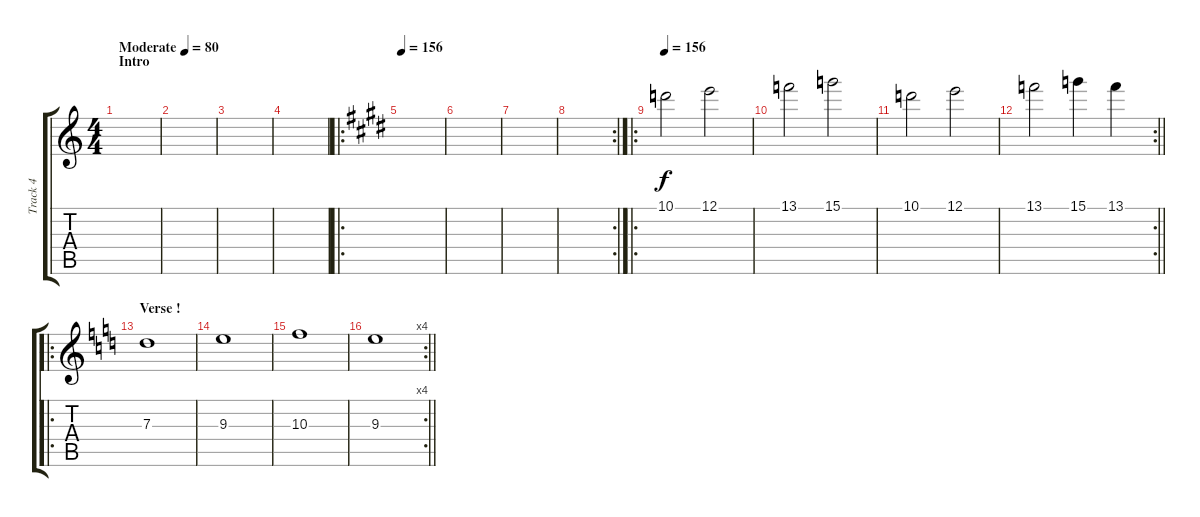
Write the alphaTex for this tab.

\track ("Track 4" "Track 4") {instrument distortionguitar}
\staff {score tabs}
\tuning (E4 B3 G3 D3 A2 D2) {hide}
\ts (4 4)
\section ("" "Intro")
\tempo (80 "Moderate")
\tempo 156
\tempo (80 "Moderate")
\clef g2
\ks c
|
|
|
|
\ro
\tempo 156
\ks c#minor
|
|
|
\rc 2
|
\ro
\tempo 156
10.1.2 12.1.2 |
13.1.2 15.1.2 |
10.1.2 12.1.2 |
\rc 2
\barLineRight lightlight
13.1.2 15.1.4 13.1.4 |
\ro
\section ("" "Verse !")
\ks c
7.3.1 |
9.3.1 |
10.3.1 |
\rc 4
\barLineRight lightlight
9.3.1
